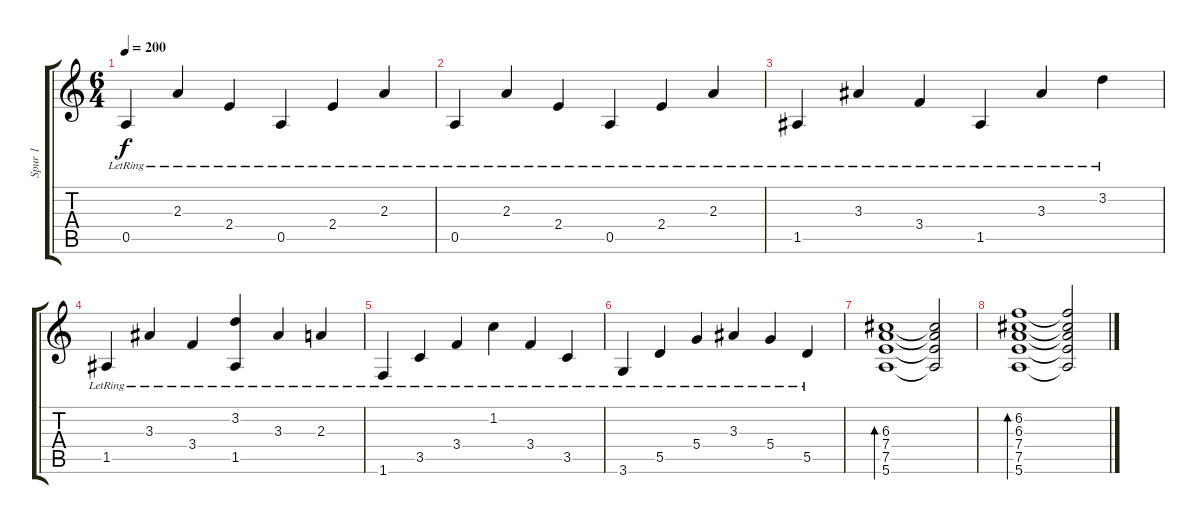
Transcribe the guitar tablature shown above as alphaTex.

\track ("Spur 1" "Spur 1") {instrument acousticguitarnylon}
\staff {score tabs}
\tuning (E4 B3 G3 D3 A2 E2) {hide}
\ts (6 4)
\tempo 200
\clef g2
\ks c
0.5{lr}.4{dy f} 2.3{lr}.4 2.4{lr}.4 0.5{lr}.4 2.4{lr}.4 2.3{lr}.4 |
0.5{lr}.4 2.3{lr}.4 2.4{lr}.4 0.5{lr}.4 2.4{lr}.4 2.3{lr}.4 |
1.5{lr}.4 3.3{lr}.4 3.4{lr}.4 1.5{lr}.4 3.3{lr}.4 3.2{lr}.4 |
1.5{lr}.4 3.3{lr}.4 3.4{lr}.4 (3.2{lr} 1.5{lr}).4 3.3{lr}.4 2.3{lr}.4 |
1.6{lr}.4 3.5{lr}.4 3.4{lr}.4 1.2{lr}.4 3.4{lr}.4 3.5{lr}.4 |
3.6{lr}.4 5.5{lr}.4 5.4{lr}.4 3.3{lr}.4 5.4{lr}.4 5.5{lr}.4 |
(6.3 7.4 7.5 5.6).1{bd 240} (6.3{t} 7.4{t} 7.5{t} 5.6{t}).2 |
(6.2 6.3 7.4 7.5 5.6).1{bd 240} (6.2{t} 6.3{t} 7.4{t} 7.5{t} 5.6{t}).2
